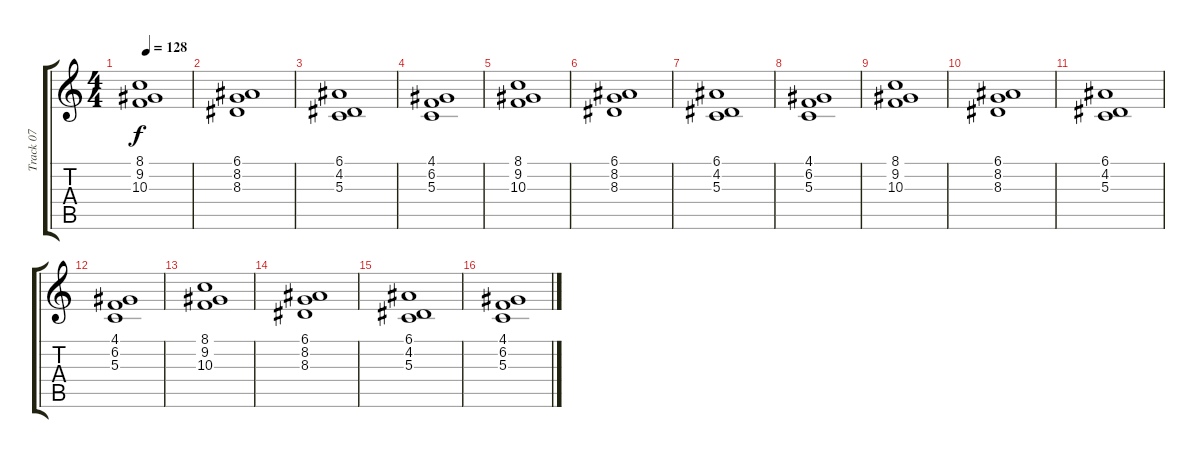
\track ("Track 07" "Track 07") {instrument synthstrings2}
\staff {score tabs}
\tuning (E4 B3 G3 D3 A2 E2) {hide}
\ts (4 4)
\tempo 128
\clef g2
\ks c
(8.1 9.2 10.3).1{dy f} |
(6.1 8.2 8.3).1 |
(6.1 4.2 5.3).1 |
(4.1 6.2 5.3).1 |
(8.1 9.2 10.3).1 |
(6.1 8.2 8.3).1 |
(6.1 4.2 5.3).1 |
(4.1 6.2 5.3).1 |
(8.1 9.2 10.3).1 |
(6.1 8.2 8.3).1 |
(6.1 4.2 5.3).1 |
(4.1 6.2 5.3).1 |
(8.1 9.2 10.3).1 |
(6.1 8.2 8.3).1 |
(6.1 4.2 5.3).1 |
(4.1 6.2 5.3).1
